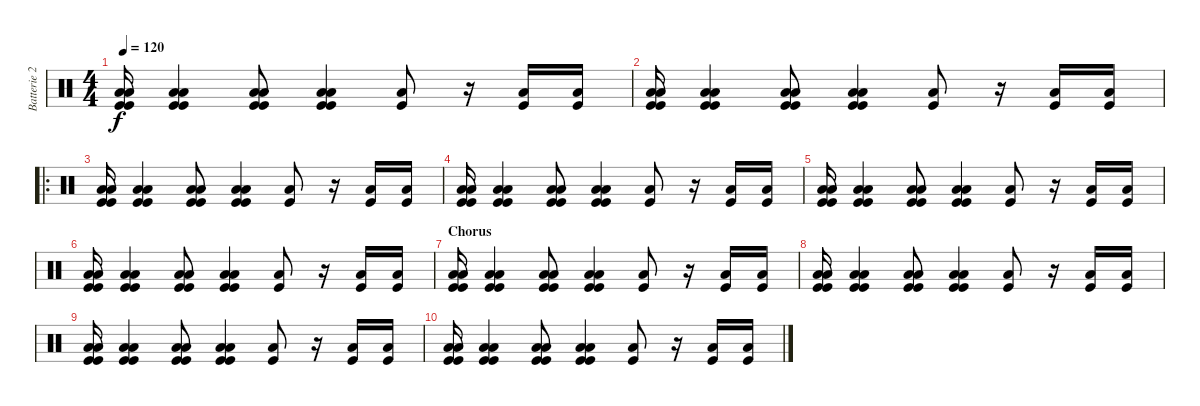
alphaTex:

\track ("Batterie 2" "Batterie 2") {instrument percussion}
\staff {score}
\articulation defaults
\ts (4 4)
\tempo 120
\clef neutral
\ks c
("Low Floor Tom (hit)" "Kick (hit)" "Kick (hit)" "Low Floor Tom (hit)").16{dy f} ("Low Floor Tom (hit)" "Kick (hit)" "Kick (hit)" "Low Floor Tom (hit)").4 ("Low Floor Tom (hit)" "Kick (hit)" "Kick (hit)" "Low Floor Tom (hit)").8 ("Low Floor Tom (hit)" "Kick (hit)" "Kick (hit)" "Low Floor Tom (hit)").4 ("Kick (hit)" "Low Floor Tom (hit)").8 r.16 ("Kick (hit)" "Low Floor Tom (hit)").16 ("Kick (hit)" "Low Floor Tom (hit)").16 |
("Low Floor Tom (hit)" "Kick (hit)" "Kick (hit)" "Low Floor Tom (hit)").16 ("Low Floor Tom (hit)" "Kick (hit)" "Kick (hit)" "Low Floor Tom (hit)").4 ("Low Floor Tom (hit)" "Kick (hit)" "Kick (hit)" "Low Floor Tom (hit)").8 ("Low Floor Tom (hit)" "Kick (hit)" "Kick (hit)" "Low Floor Tom (hit)").4 ("Kick (hit)" "Low Floor Tom (hit)").8 r.16 ("Kick (hit)" "Low Floor Tom (hit)").16 ("Kick (hit)" "Low Floor Tom (hit)").16 |
\ro
("Low Floor Tom (hit)" "Kick (hit)" "Kick (hit)" "Low Floor Tom (hit)").16 ("Low Floor Tom (hit)" "Kick (hit)" "Kick (hit)" "Low Floor Tom (hit)").4 ("Low Floor Tom (hit)" "Kick (hit)" "Kick (hit)" "Low Floor Tom (hit)").8 ("Low Floor Tom (hit)" "Kick (hit)" "Kick (hit)" "Low Floor Tom (hit)").4 ("Kick (hit)" "Low Floor Tom (hit)").8 r.16 ("Kick (hit)" "Low Floor Tom (hit)").16 ("Kick (hit)" "Low Floor Tom (hit)").16 |
("Low Floor Tom (hit)" "Kick (hit)" "Kick (hit)" "Low Floor Tom (hit)").16 ("Low Floor Tom (hit)" "Kick (hit)" "Kick (hit)" "Low Floor Tom (hit)").4 ("Low Floor Tom (hit)" "Kick (hit)" "Kick (hit)" "Low Floor Tom (hit)").8 ("Low Floor Tom (hit)" "Kick (hit)" "Kick (hit)" "Low Floor Tom (hit)").4 ("Kick (hit)" "Low Floor Tom (hit)").8 r.16 ("Kick (hit)" "Low Floor Tom (hit)").16 ("Kick (hit)" "Low Floor Tom (hit)").16 |
("Low Floor Tom (hit)" "Kick (hit)" "Kick (hit)" "Low Floor Tom (hit)").16 ("Low Floor Tom (hit)" "Kick (hit)" "Kick (hit)" "Low Floor Tom (hit)").4 ("Low Floor Tom (hit)" "Kick (hit)" "Kick (hit)" "Low Floor Tom (hit)").8 ("Low Floor Tom (hit)" "Kick (hit)" "Kick (hit)" "Low Floor Tom (hit)").4 ("Kick (hit)" "Low Floor Tom (hit)").8 r.16 ("Kick (hit)" "Low Floor Tom (hit)").16 ("Kick (hit)" "Low Floor Tom (hit)").16 |
("Low Floor Tom (hit)" "Kick (hit)" "Kick (hit)" "Low Floor Tom (hit)").16 ("Low Floor Tom (hit)" "Kick (hit)" "Kick (hit)" "Low Floor Tom (hit)").4 ("Low Floor Tom (hit)" "Kick (hit)" "Kick (hit)" "Low Floor Tom (hit)").8 ("Low Floor Tom (hit)" "Kick (hit)" "Kick (hit)" "Low Floor Tom (hit)").4 ("Kick (hit)" "Low Floor Tom (hit)").8 r.16 ("Kick (hit)" "Low Floor Tom (hit)").16 ("Kick (hit)" "Low Floor Tom (hit)").16 |
\section ("" "Chorus")
("Low Floor Tom (hit)" "Kick (hit)" "Kick (hit)" "Low Floor Tom (hit)").16 ("Low Floor Tom (hit)" "Kick (hit)" "Kick (hit)" "Low Floor Tom (hit)").4 ("Low Floor Tom (hit)" "Kick (hit)" "Kick (hit)" "Low Floor Tom (hit)").8 ("Low Floor Tom (hit)" "Kick (hit)" "Kick (hit)" "Low Floor Tom (hit)").4 ("Kick (hit)" "Low Floor Tom (hit)").8 r.16 ("Kick (hit)" "Low Floor Tom (hit)").16 ("Kick (hit)" "Low Floor Tom (hit)").16 |
("Low Floor Tom (hit)" "Kick (hit)" "Kick (hit)" "Low Floor Tom (hit)").16 ("Low Floor Tom (hit)" "Kick (hit)" "Kick (hit)" "Low Floor Tom (hit)").4 ("Low Floor Tom (hit)" "Kick (hit)" "Kick (hit)" "Low Floor Tom (hit)").8 ("Low Floor Tom (hit)" "Kick (hit)" "Kick (hit)" "Low Floor Tom (hit)").4 ("Kick (hit)" "Low Floor Tom (hit)").8 r.16 ("Kick (hit)" "Low Floor Tom (hit)").16 ("Kick (hit)" "Low Floor Tom (hit)").16 |
("Low Floor Tom (hit)" "Kick (hit)" "Kick (hit)" "Low Floor Tom (hit)").16 ("Low Floor Tom (hit)" "Kick (hit)" "Kick (hit)" "Low Floor Tom (hit)").4 ("Low Floor Tom (hit)" "Kick (hit)" "Kick (hit)" "Low Floor Tom (hit)").8 ("Low Floor Tom (hit)" "Kick (hit)" "Kick (hit)" "Low Floor Tom (hit)").4 ("Kick (hit)" "Low Floor Tom (hit)").8 r.16 ("Kick (hit)" "Low Floor Tom (hit)").16 ("Kick (hit)" "Low Floor Tom (hit)").16 |
("Low Floor Tom (hit)" "Kick (hit)" "Kick (hit)" "Low Floor Tom (hit)").16 ("Low Floor Tom (hit)" "Kick (hit)" "Kick (hit)" "Low Floor Tom (hit)").4 ("Low Floor Tom (hit)" "Kick (hit)" "Kick (hit)" "Low Floor Tom (hit)").8 ("Low Floor Tom (hit)" "Kick (hit)" "Kick (hit)" "Low Floor Tom (hit)").4 ("Kick (hit)" "Low Floor Tom (hit)").8 r.16 ("Kick (hit)" "Low Floor Tom (hit)").16 ("Kick (hit)" "Low Floor Tom (hit)").16
